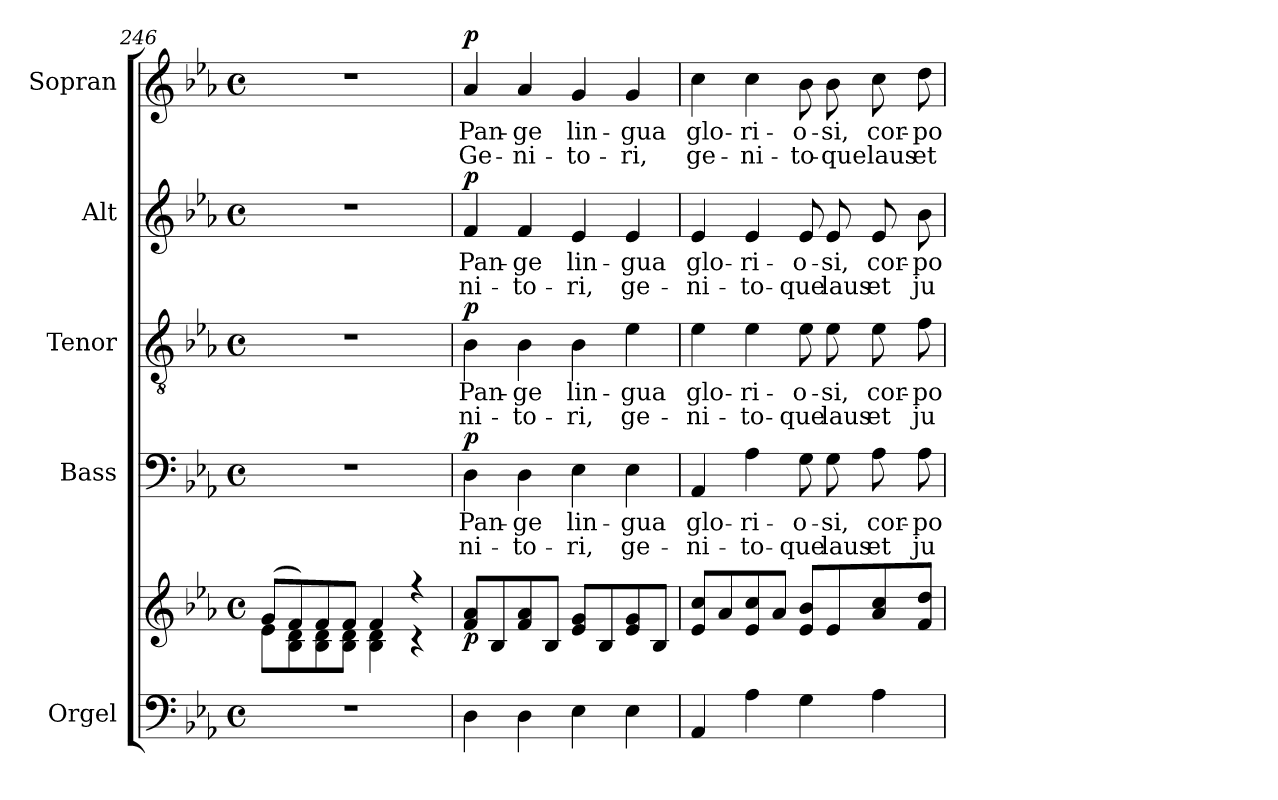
**kern	**kern	**dynam	**kern	**text	**text	**dynam	**kern	**text	**text	**dynam	**kern	**text	**text	**dynam	**kern	**text	**text	**dynam
*part5	*part5	*part5	*part4	*part4	*part4	*part4	*part3	*part3	*part3	*part3	*part2	*part2	*part2	*part2	*part1	*part1	*part1	*part1
*staff6	*staff5	*staff5/6	*staff4	*staff4	*staff4	*staff4	*staff3	*staff3	*staff3	*staff3	*staff2	*staff2	*staff2	*staff2	*staff1	*staff1	*staff1	*staff1
*I"Orgel	*	*	*I"Bass	*	*	*	*I"Tenor	*	*	*	*I"Alt	*	*	*	*I"Sopran	*	*	*
*I'Org.	*	*	*I'B.	*	*	*	*I'T.	*	*	*	*I'A.	*	*	*	*I'S.	*	*	*
*clefF4	*clefG2	*	*clefF4	*	*	*	*clefGv2	*	*	*	*clefG2	*	*	*	*clefG2	*	*	*
*k[b-e-a-]	*k[b-e-a-]	*	*k[b-e-a-]	*	*	*	*k[b-e-a-]	*	*	*	*k[b-e-a-]	*	*	*	*k[b-e-a-]	*	*	*
*E-:	*E-:	*	*E-:	*	*	*	*E-:	*	*	*	*E-:	*	*	*	*E-:	*	*	*
*M4/4	*M4/4	*	*M4/4	*	*	*	*M4/4	*	*	*	*M4/4	*	*	*	*M4/4	*	*	*
*met(c)	*met(c)	*	*met(c)	*	*	*	*met(c)	*	*	*	*met(c)	*	*	*	*met(c)	*	*	*
=246	=246	=246	=246	=246	=246	=246	=246	=246	=246	=246	=246	=246	=246	=246	=246	=246	=246	=246
*	*^	*	*	*	*	*	*	*	*	*	*	*	*	*	*	*	*	*
1r	(>8g/L	8e-\L	.	1r	.	.	.	1r	.	.	.	1r	.	.	.	1r	.	.	.
.	8f/)	8B-\ 8d\	.	.	.	.	.	.	.	.	.	.	.	.	.	.	.	.	.
.	8f/	8B-\ 8d\	.	.	.	.	.	.	.	.	.	.	.	.	.	.	.	.	.
.	8f/J	8B-\ 8d\J	.	.	.	.	.	.	.	.	.	.	.	.	.	.	.	.	.
.	4f/	4B-\ 4d\	.	.	.	.	.	.	.	.	.	.	.	.	.	.	.	.	.
.	4r	4r	.	.	.	.	.	.	.	.	.	.	.	.	.	.	.	.	.
=247	=247	=247	=247	=247	=247	=247	=247	=247	=247	=247	=247	=247	=247	=247	=247	=247	=247	=247	=247
!	!	!	!LO:DY:b	!	!LO:LY:b	!LO:LY:b	!LO:DY:a	!	!LO:LY:b	!LO:LY:b	!LO:DY:a	!	!LO:LY:b	!LO:LY:b	!LO:DY:a	!	!LO:LY:b	!LO:LY:b	!LO:DY:a
*	*v	*v	*	*	*	*	*	*	*	*	*	*	*	*	*	*	*	*	*
4D\	8f/ 8a-/L	p	4D\	Pan-	-ni-	p	4B-\	Pan-	-ni-	p	4f/	Pan-	-ni-	p	4a-/	Pan-	Ge-	p
.	8B-/	.	.	.	.	.	.	.	.	.	.	.	.	.	.	.	.	.
!	!	!	!	!LO:LY:b	!LO:LY:b	!	!	!LO:LY:b	!LO:LY:b	!	!	!LO:LY:b	!LO:LY:b	!	!	!LO:LY:b	!LO:LY:b	!
4D\	8f/ 8a-/	.	4D\	-ge	-to-	.	4B-\	-ge	-to-	.	4f/	-ge	-to-	.	4a-/	-ge	-ni-	.
.	8B-/J	.	.	.	.	.	.	.	.	.	.	.	.	.	.	.	.	.
!	!	!	!	!LO:LY:b	!LO:LY:b	!	!	!LO:LY:b	!LO:LY:b	!	!	!LO:LY:b	!LO:LY:b	!	!	!LO:LY:b	!LO:LY:b	!
4E-\	8e-/ 8g/L	.	4E-\	lin-	-ri,	.	4B-\	lin-	-ri,	.	4e-/	lin-	-ri,	.	4g/	lin-	-to-	.
.	8B-/	.	.	.	.	.	.	.	.	.	.	.	.	.	.	.	.	.
!	!	!	!	!LO:LY:b	!LO:LY:b	!	!	!LO:LY:b	!LO:LY:b	!	!	!LO:LY:b	!LO:LY:b	!	!	!LO:LY:b	!LO:LY:b	!
4E-\	8e-/ 8g/	.	4E-\	-gua	ge-	.	4e-\	-gua	ge-	.	4e-/	-gua	ge-	.	4g/	-gua	-ri,	.
.	8B-/J	.	.	.	.	.	.	.	.	.	.	.	.	.	.	.	.	.
!!LO:LB:g=z
=248	=248	=248	=248	=248	=248	=248	=248	=248	=248	=248	=248	=248	=248	=248	=248	=248	=248	=248
!	!	!	!	!LO:LY:b	!LO:LY:b	!	!	!LO:LY:b	!LO:LY:b	!	!	!LO:LY:b	!LO:LY:b	!	!	!LO:LY:b	!LO:LY:b	!
4AA-/	8e-/ 8cc/L	.	4AA-/	glo-	-ni-	.	4e-\	glo-	-ni-	.	4e-/	glo-	-ni-	.	4cc\	glo-	ge-	.
.	8a-/	.	.	.	.	.	.	.	.	.	.	.	.	.	.	.	.	.
!	!	!	!	!LO:LY:b	!LO:LY:b	!	!	!LO:LY:b	!LO:LY:b	!	!	!LO:LY:b	!LO:LY:b	!	!	!LO:LY:b	!LO:LY:b	!
4A-\	8e-/ 8cc/	.	4A-\	-ri-	-to-	.	4e-\	-ri-	-to-	.	4e-/	-ri-	-to-	.	4cc\	-ri-	-ni-	.
.	8a-/J	.	.	.	.	.	.	.	.	.	.	.	.	.	.	.	.	.
!	!	!	!	!LO:LY:b	!LO:LY:b	!	!	!LO:LY:b	!LO:LY:b	!	!	!LO:LY:b	!LO:LY:b	!	!	!LO:LY:b	!LO:LY:b	!
4G\	8e-/ 8b-/L	.	8G\	-o-	-que	.	8e-\	-o-	-que	.	8e-/	-o-	-que	.	8b-\	-o-	-to-	.
!	!	!	!	!LO:LY:b	!LO:LY:b	!	!	!LO:LY:b	!LO:LY:b	!	!	!LO:LY:b	!LO:LY:b	!	!	!LO:LY:b	!LO:LY:b	!
.	8e-/	.	8G\	-si,	laus	.	8e-\	-si,	laus	.	8e-/	-si,	laus	.	8b-\	-si,	-que	.
!	!	!	!	!LO:LY:b	!LO:LY:b	!	!	!LO:LY:b	!LO:LY:b	!	!	!LO:LY:b	!LO:LY:b	!	!	!LO:LY:b	!LO:LY:b	!
4A-\	8a-/ 8cc/	.	8A-\	cor-	et	.	8e-\	cor-	et	.	8e-/	cor-	et	.	8cc\	cor-	laus	.
!	!	!	!	!LO:LY:b	!LO:LY:b	!	!	!LO:LY:b	!LO:LY:b	!	!	!LO:LY:b	!LO:LY:b	!	!	!LO:LY:b	!LO:LY:b	!
.	8f/ 8dd/J	.	8A-\	-po-	ju-	.	8f\	-po-	ju-	.	8b-\	-po-	ju-	.	8dd\	-po-	et	.
=	=	=	=	=	=	=	=	=	=	=	=	=	=	=	=	=	=	=
*-	*-	*-	*-	*-	*-	*-	*-	*-	*-	*-	*-	*-	*-	*-	*-	*-	*-	*-
